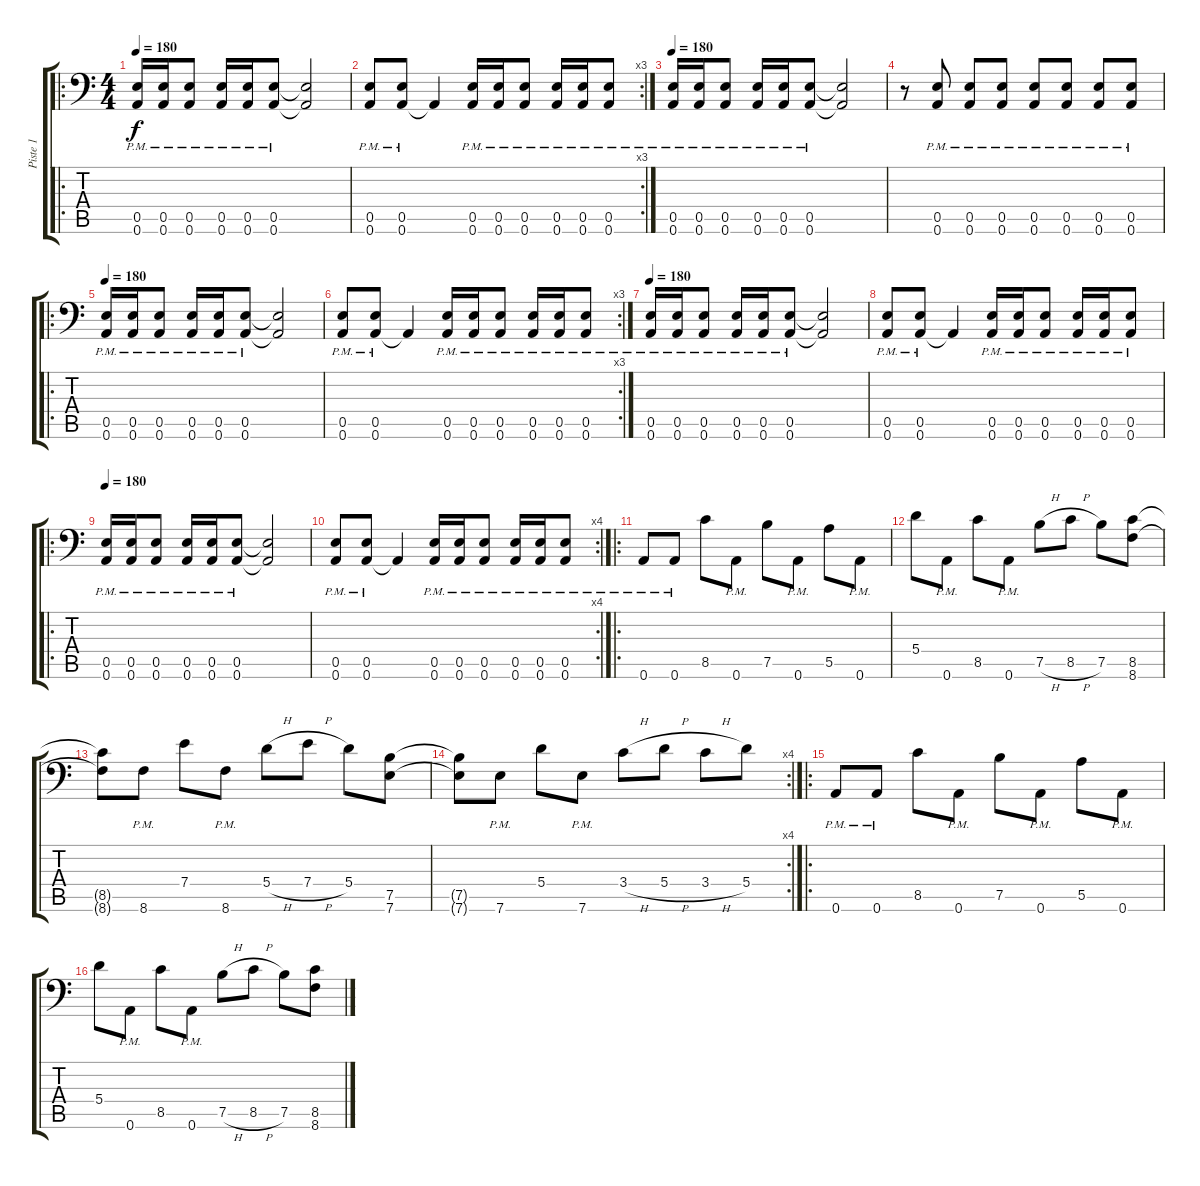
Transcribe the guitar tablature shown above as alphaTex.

\track ("Piste 1" "Piste 1") {instrument overdrivenguitar}
\staff {score tabs}
\tuning (B3 Gb3 D3 A2 E2 A1) {hide}
\ro
\ts (4 4)
\tempo 180
\clef f4
\ks c
(0.5{pm} 0.6{pm}).16{dy f} (0.5{pm} 0.6{pm}).16 (0.5{pm} 0.6{pm}).8 (0.5{pm} 0.6{pm}).16 (0.5{pm} 0.6{pm}).16 (0.5{pm} 0.6{pm}).8 (0.5{t} 0.6{t}).2 |
\rc 3
(0.5{pm} 0.6{pm}).8 (0.5{pm} 0.6{pm}).8 0.6{t}.4 (0.5{pm} 0.6{pm}).16 (0.5{pm} 0.6{pm}).16 (0.5{pm} 0.6{pm}).8 (0.5{pm} 0.6{pm}).16 (0.5{pm} 0.6{pm}).16 (0.5{pm} 0.6{pm}).8 |
\tempo 180
(0.5{pm} 0.6{pm}).16 (0.5{pm} 0.6{pm}).16 (0.5{pm} 0.6{pm}).8 (0.5{pm} 0.6{pm}).16 (0.5{pm} 0.6{pm}).16 (0.5{pm} 0.6{pm}).8 (0.5{t} 0.6{t}).2 |
r.8 (0.5{pm} 0.6{pm}).8 (0.5{pm} 0.6{pm}).8 (0.5{pm} 0.6{pm}).8 (0.5{pm} 0.6{pm}).8 (0.5{pm} 0.6{pm}).8 (0.5{pm} 0.6{pm}).8 (0.5{pm} 0.6{pm}).8 |
\ro
\tempo 180
(0.5{pm} 0.6{pm}).16 (0.5{pm} 0.6{pm}).16 (0.5{pm} 0.6{pm}).8 (0.5{pm} 0.6{pm}).16 (0.5{pm} 0.6{pm}).16 (0.5{pm} 0.6{pm}).8 (0.5{t} 0.6{t}).2 |
\rc 3
(0.5{pm} 0.6{pm}).8 (0.5{pm} 0.6{pm}).8 0.6{t}.4 (0.5{pm} 0.6{pm}).16 (0.5{pm} 0.6{pm}).16 (0.5{pm} 0.6{pm}).8 (0.5{pm} 0.6{pm}).16 (0.5{pm} 0.6{pm}).16 (0.5{pm} 0.6{pm}).8 |
\tempo 180
(0.5{pm} 0.6{pm}).16 (0.5{pm} 0.6{pm}).16 (0.5{pm} 0.6{pm}).8 (0.5{pm} 0.6{pm}).16 (0.5{pm} 0.6{pm}).16 (0.5{pm} 0.6{pm}).8 (0.5{t} 0.6{t}).2 |
(0.5{pm} 0.6{pm}).8 (0.5{pm} 0.6{pm}).8 0.6{t}.4 (0.5{pm} 0.6{pm}).16 (0.5{pm} 0.6{pm}).16 (0.5{pm} 0.6{pm}).8 (0.5{pm} 0.6{pm}).16 (0.5{pm} 0.6{pm}).16 (0.5{pm} 0.6{pm}).8 |
\ro
\tempo 180
(0.5{pm} 0.6{pm}).16 (0.5{pm} 0.6{pm}).16 (0.5{pm} 0.6{pm}).8 (0.5{pm} 0.6{pm}).16 (0.5{pm} 0.6{pm}).16 (0.5{pm} 0.6{pm}).8 (0.5{t} 0.6{t}).2 |
\rc 4
(0.5{pm} 0.6{pm}).8 (0.5{pm} 0.6{pm}).8 0.6{t}.4 (0.5{pm} 0.6{pm}).16 (0.5{pm} 0.6{pm}).16 (0.5{pm} 0.6{pm}).8 (0.5{pm} 0.6{pm}).16 (0.5{pm} 0.6{pm}).16 (0.5{pm} 0.6{pm}).8 |
\ro
0.6{pm}.8 0.6{pm}.8 8.5.8 0.6{pm}.8 7.5.8 0.6{pm}.8 5.5.8 0.6{pm}.8 |
5.4.8 0.6{pm}.8 8.5.8 0.6{pm}.8 7.5{h}.8 8.5{h}.8 7.5.8 (8.5 8.6).8 |
(8.5{t} 8.6{t}).8 8.6{pm}.8 7.4.8 8.6{pm}.8 5.4{h}.8 7.4{h}.8 5.4.8 (7.5 7.6).8 |
\rc 4
(7.5{t} 7.6{t}).8 7.6{pm}.8 5.4.8 7.6{pm}.8 3.4{h}.8 5.4{h}.8 3.4{h}.8 5.4.8 |
\ro
0.6{pm}.8 0.6{pm}.8 8.5.8 0.6{pm}.8 7.5.8 0.6{pm}.8 5.5.8 0.6{pm}.8 |
5.4.8 0.6{pm}.8 8.5.8 0.6{pm}.8 7.5{h}.8 8.5{h}.8 7.5.8 (8.5 8.6).8
